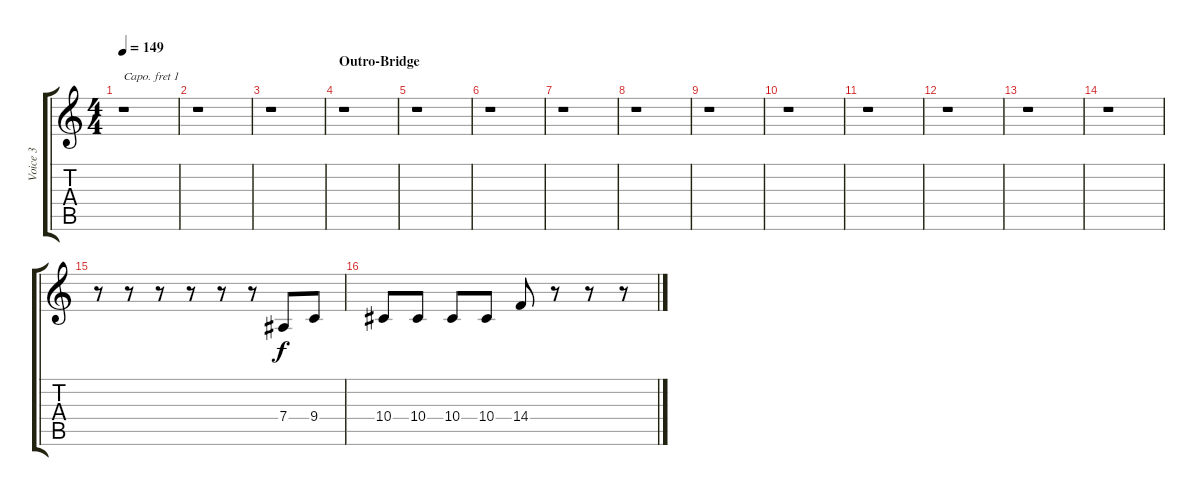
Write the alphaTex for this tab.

\track ("Voice 3" "Voice 3") {instrument voiceoohs}
\staff {score tabs}
\capo 1
\tuning (E4 B3 G3 D3 A2 E2) {hide}
\ts (4 4)
\tempo 149
\clef g2
\ks c
r.1{dy f} |
r.1 |
r.1 |
\section ("" "Outro-Bridge")
r.1 |
r.1 |
r.1 |
r.1 |
r.1 |
r.1 |
r.1 |
r.1 |
r.1 |
r.1 |
r.1 |
r.8 r.8 r.8 r.8 r.8 r.8 7.4.8 9.4.8 |
10.4.8 10.4.8 10.4.8 10.4.8 14.4.8 r.8 r.8 r.8
